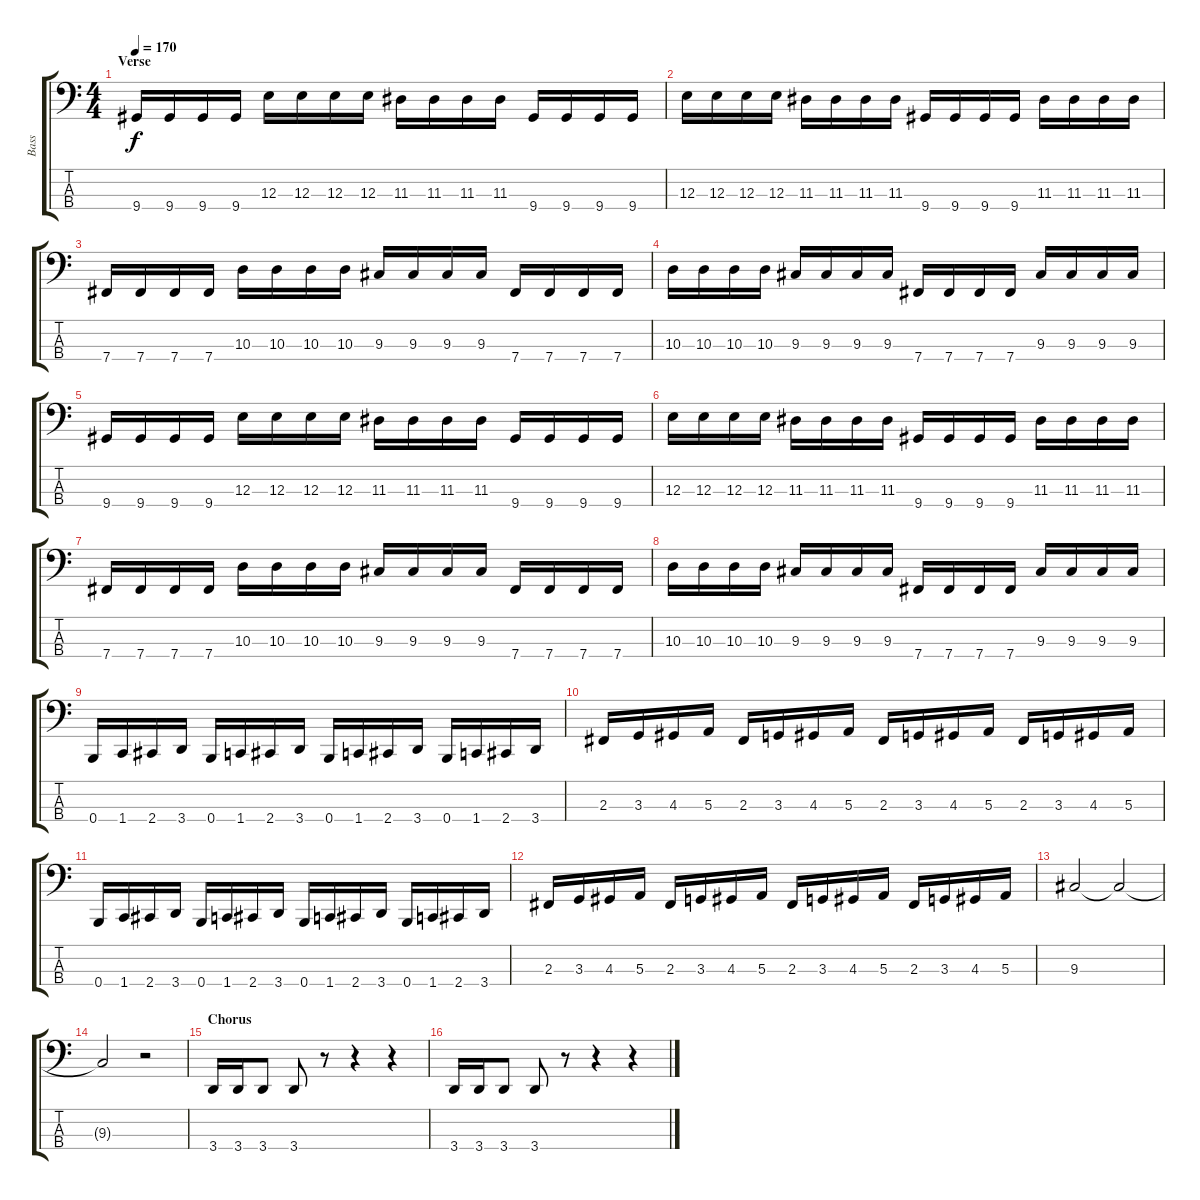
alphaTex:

\track ("Bass" "Bass") {instrument electricbasspick}
\staff {score tabs}
\tuning (D2 A1 E1 B0) {hide}
\ts (4 4)
\section ("" "Verse")
\tempo 170
\clef f4
\ks c
9.4.16{dy f} 9.4.16 9.4.16 9.4.16 12.3.16 12.3.16 12.3.16 12.3.16 11.3.16 11.3.16 11.3.16 11.3.16 9.4.16 9.4.16 9.4.16 9.4.16 |
12.3.16 12.3.16 12.3.16 12.3.16 11.3.16 11.3.16 11.3.16 11.3.16 9.4.16 9.4.16 9.4.16 9.4.16 11.3.16 11.3.16 11.3.16 11.3.16 |
7.4.16 7.4.16 7.4.16 7.4.16 10.3.16 10.3.16 10.3.16 10.3.16 9.3.16 9.3.16 9.3.16 9.3.16 7.4.16 7.4.16 7.4.16 7.4.16 |
10.3.16 10.3.16 10.3.16 10.3.16 9.3.16 9.3.16 9.3.16 9.3.16 7.4.16 7.4.16 7.4.16 7.4.16 9.3.16 9.3.16 9.3.16 9.3.16 |
9.4.16 9.4.16 9.4.16 9.4.16 12.3.16 12.3.16 12.3.16 12.3.16 11.3.16 11.3.16 11.3.16 11.3.16 9.4.16 9.4.16 9.4.16 9.4.16 |
12.3.16 12.3.16 12.3.16 12.3.16 11.3.16 11.3.16 11.3.16 11.3.16 9.4.16 9.4.16 9.4.16 9.4.16 11.3.16 11.3.16 11.3.16 11.3.16 |
7.4.16 7.4.16 7.4.16 7.4.16 10.3.16 10.3.16 10.3.16 10.3.16 9.3.16 9.3.16 9.3.16 9.3.16 7.4.16 7.4.16 7.4.16 7.4.16 |
10.3.16 10.3.16 10.3.16 10.3.16 9.3.16 9.3.16 9.3.16 9.3.16 7.4.16 7.4.16 7.4.16 7.4.16 9.3.16 9.3.16 9.3.16 9.3.16 |
0.4.16 1.4.16 2.4.16 3.4.16 0.4.16 1.4.16 2.4.16 3.4.16 0.4.16 1.4.16 2.4.16 3.4.16 0.4.16 1.4.16 2.4.16 3.4.16 |
2.3.16 3.3.16 4.3.16 5.3.16 2.3.16 3.3.16 4.3.16 5.3.16 2.3.16 3.3.16 4.3.16 5.3.16 2.3.16 3.3.16 4.3.16 5.3.16 |
0.4.16 1.4.16 2.4.16 3.4.16 0.4.16 1.4.16 2.4.16 3.4.16 0.4.16 1.4.16 2.4.16 3.4.16 0.4.16 1.4.16 2.4.16 3.4.16 |
2.3.16 3.3.16 4.3.16 5.3.16 2.3.16 3.3.16 4.3.16 5.3.16 2.3.16 3.3.16 4.3.16 5.3.16 2.3.16 3.3.16 4.3.16 5.3.16 |
9.3.2 9.3{t}.2 |
9.3{t}.2 r.2 |
\section ("" "Chorus")
3.4.16 3.4.16 3.4.8 3.4.8 r.8 r.4 r.4 |
3.4.16 3.4.16 3.4.8 3.4.8 r.8 r.4 r.4
